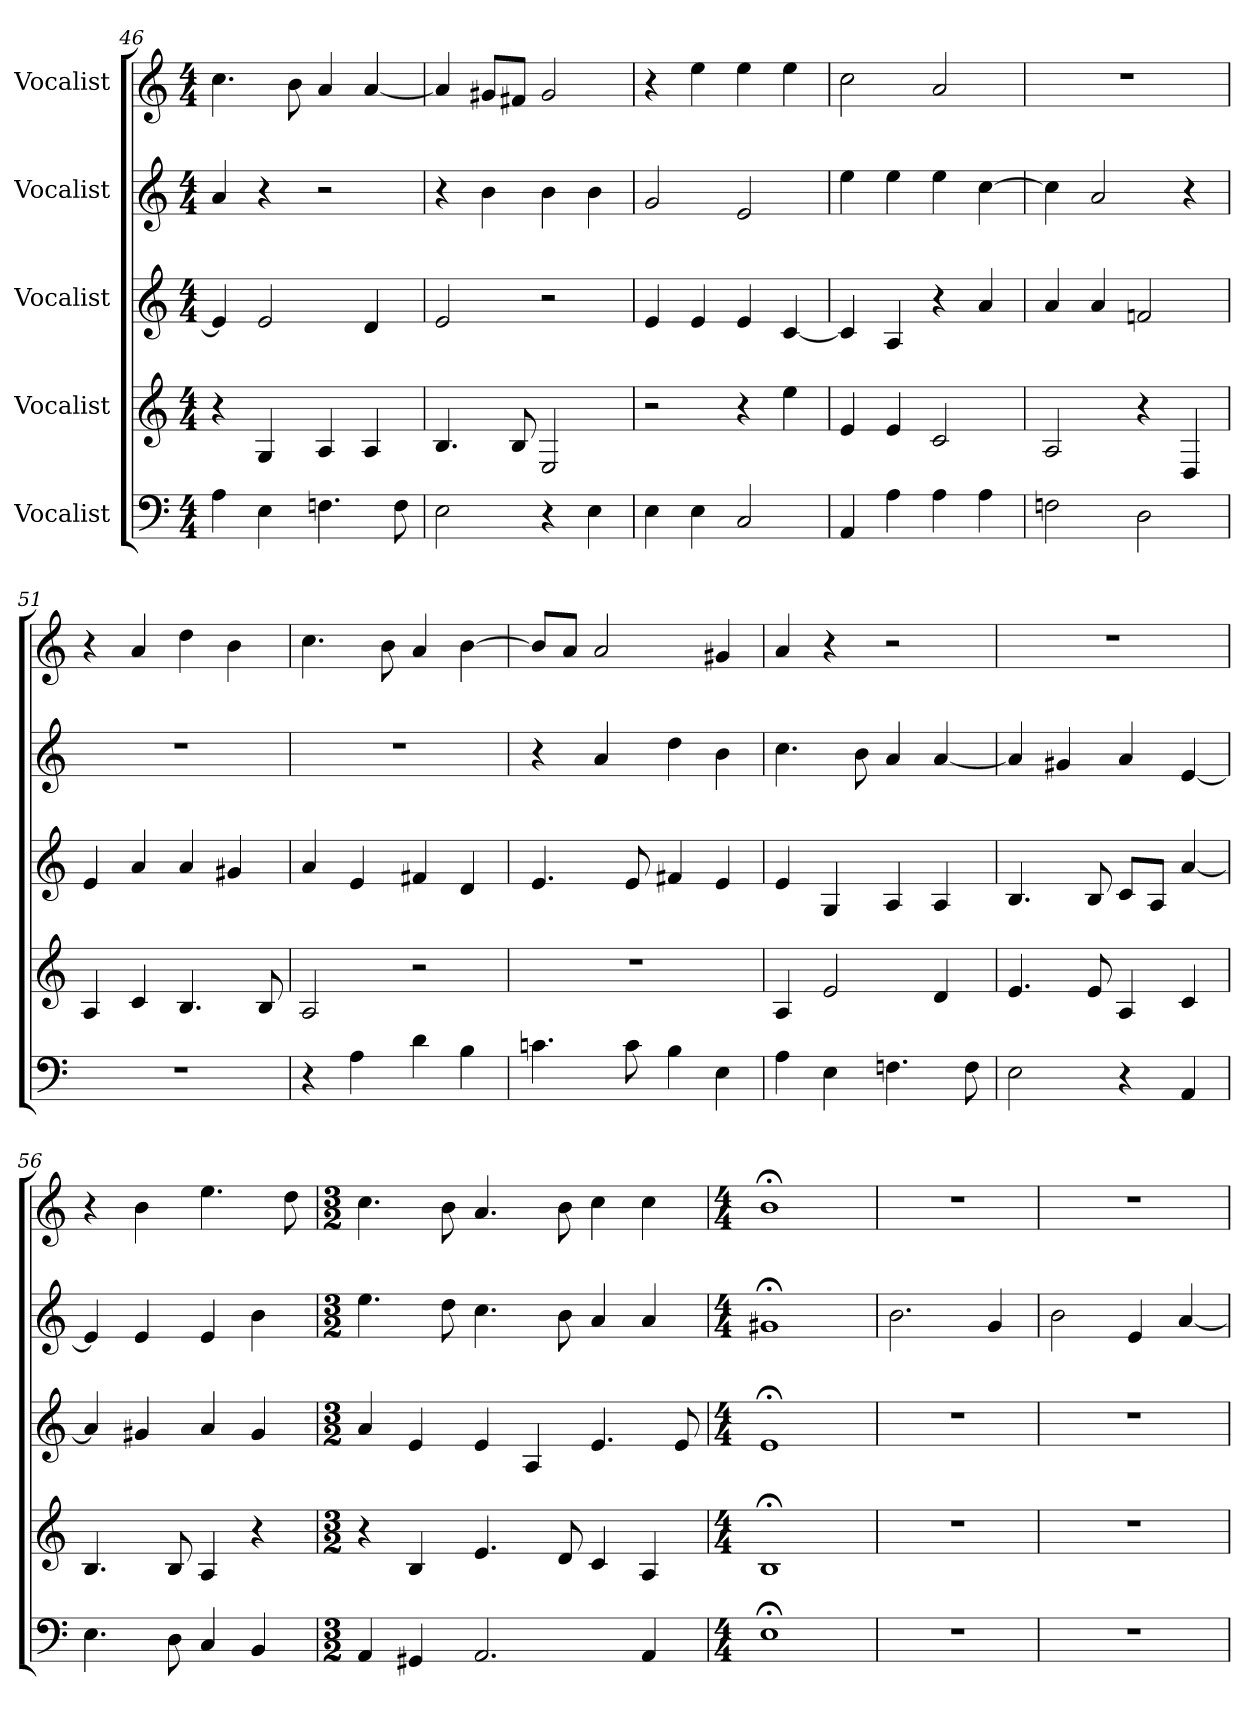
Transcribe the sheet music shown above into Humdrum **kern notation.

**kern	**kern	**kern	**kern	**kern
*part5	*part4	*part3	*part2	*part1
*staff5	*staff4	*staff3	*staff2	*staff1
*I"Vocalist	*I"Vocalist	*I"Vocalist	*I"Vocalist	*I"Vocalist
*M4/4	*M4/4	*M4/4	*M4/4	*M4/4
=46	=46	=46	=46	=46
4A	4r	4e]	4a	4.cc
4E	4G	2e	4r	.
.	.	.	.	8b
4.Fn	4A	.	2r	4a
.	4A	4d	.	[4a
8F	.	.	.	.
=47	=47	=47	=47	=47
2E	4.B	2e	4r	4a]
.	.	.	4b	8g#XL
.	8B	.	.	8f#XJ
4r	2E	2r	4b	2g#
4E	.	.	4b	.
=48	=48	=48	=48	=48
4E	2r	4e	2g	4r
4E	.	4e	.	4ee
2C	4r	4e	2e	4ee
.	4ee	[4c	.	4ee
=49	=49	=49	=49	=49
4AA	4e	4c]	4ee	2cc
4A	4e	4A	4ee	.
4A	2c	4r	4ee	2a
4A	.	4a	[4cc	.
=50	=50	=50	=50	=50
2Fn	2A	4a	4cc]	1r
.	.	4a	2a	.
2D	4r	2fn	.	.
.	4D	.	4r	.
=51	=51	=51	=51	=51
1r	4A	4e	1r	4r
.	4c	4a	.	4a
.	4.B	4a	.	4dd
.	.	4g#X	.	4b
.	8B	.	.	.
=52	=52	=52	=52	=52
4r	2A	4a	1r	4.cc
4A	.	4e	.	.
.	.	.	.	8b
4d	2r	4f#X	.	4a
4B	.	4d	.	[4b
=53	=53	=53	=53	=53
4.cn	1r	4.e	4r	8bL]
.	.	.	.	8aJ
.	.	.	4a	2a
8c	.	8e	.	.
4B	.	4f#X	4dd	.
4E	.	4e	4b	4g#X
=54	=54	=54	=54	=54
4A	4A	4e	4.cc	4a
4E	2e	4G	.	4r
.	.	.	8b	.
4.Fn	.	4A	4a	2r
.	4d	4A	[4a	.
8F	.	.	.	.
=55	=55	=55	=55	=55
2E	4.e	4.B	4a]	1r
.	.	.	4g#X	.
.	8e	8B	.	.
4r	4A	8cL	4a	.
.	.	8AJ	.	.
4AA	4c	[4a	[4e	.
=56	=56	=56	=56	=56
4.E	4.B	4a]	4e]	4r
.	.	4g#X	4e	4b
8D	8B	.	.	.
4C	4A	4a	4e	4.ee
4BB	4r	4g#	4b	.
.	.	.	.	8dd
=57	=57	=57	=57	=57
*M3/2	*M3/2	*M3/2	*M3/2	*M3/2
4AA	4r	4a	4.ee	4.cc
4GG#X	4B	4e	.	.
.	.	.	8dd	8b
2.AA	4.e	4e	4.cc	4.a
.	.	4A	.	.
.	8d	.	8b	8b
.	4c	4.e	4a	4cc
4AA	4A	.	4a	4cc
.	.	8e	.	.
=58	=58	=58	=58	=58
*M4/4	*M4/4	*M4/4	*M4/4	*M4/4
1E;<	1B;<	1e;<	1g#X;<	1b;<
=59	=59	=59	=59	=59
1r	1r	1r	2.b	1r
.	.	.	4g	.
=60	=60	=60	=60	=60
1r	1r	1r	2b	1r
.	.	.	4e	.
.	.	.	[4a	.
=	=	=	=	=
*-	*-	*-	*-	*-
